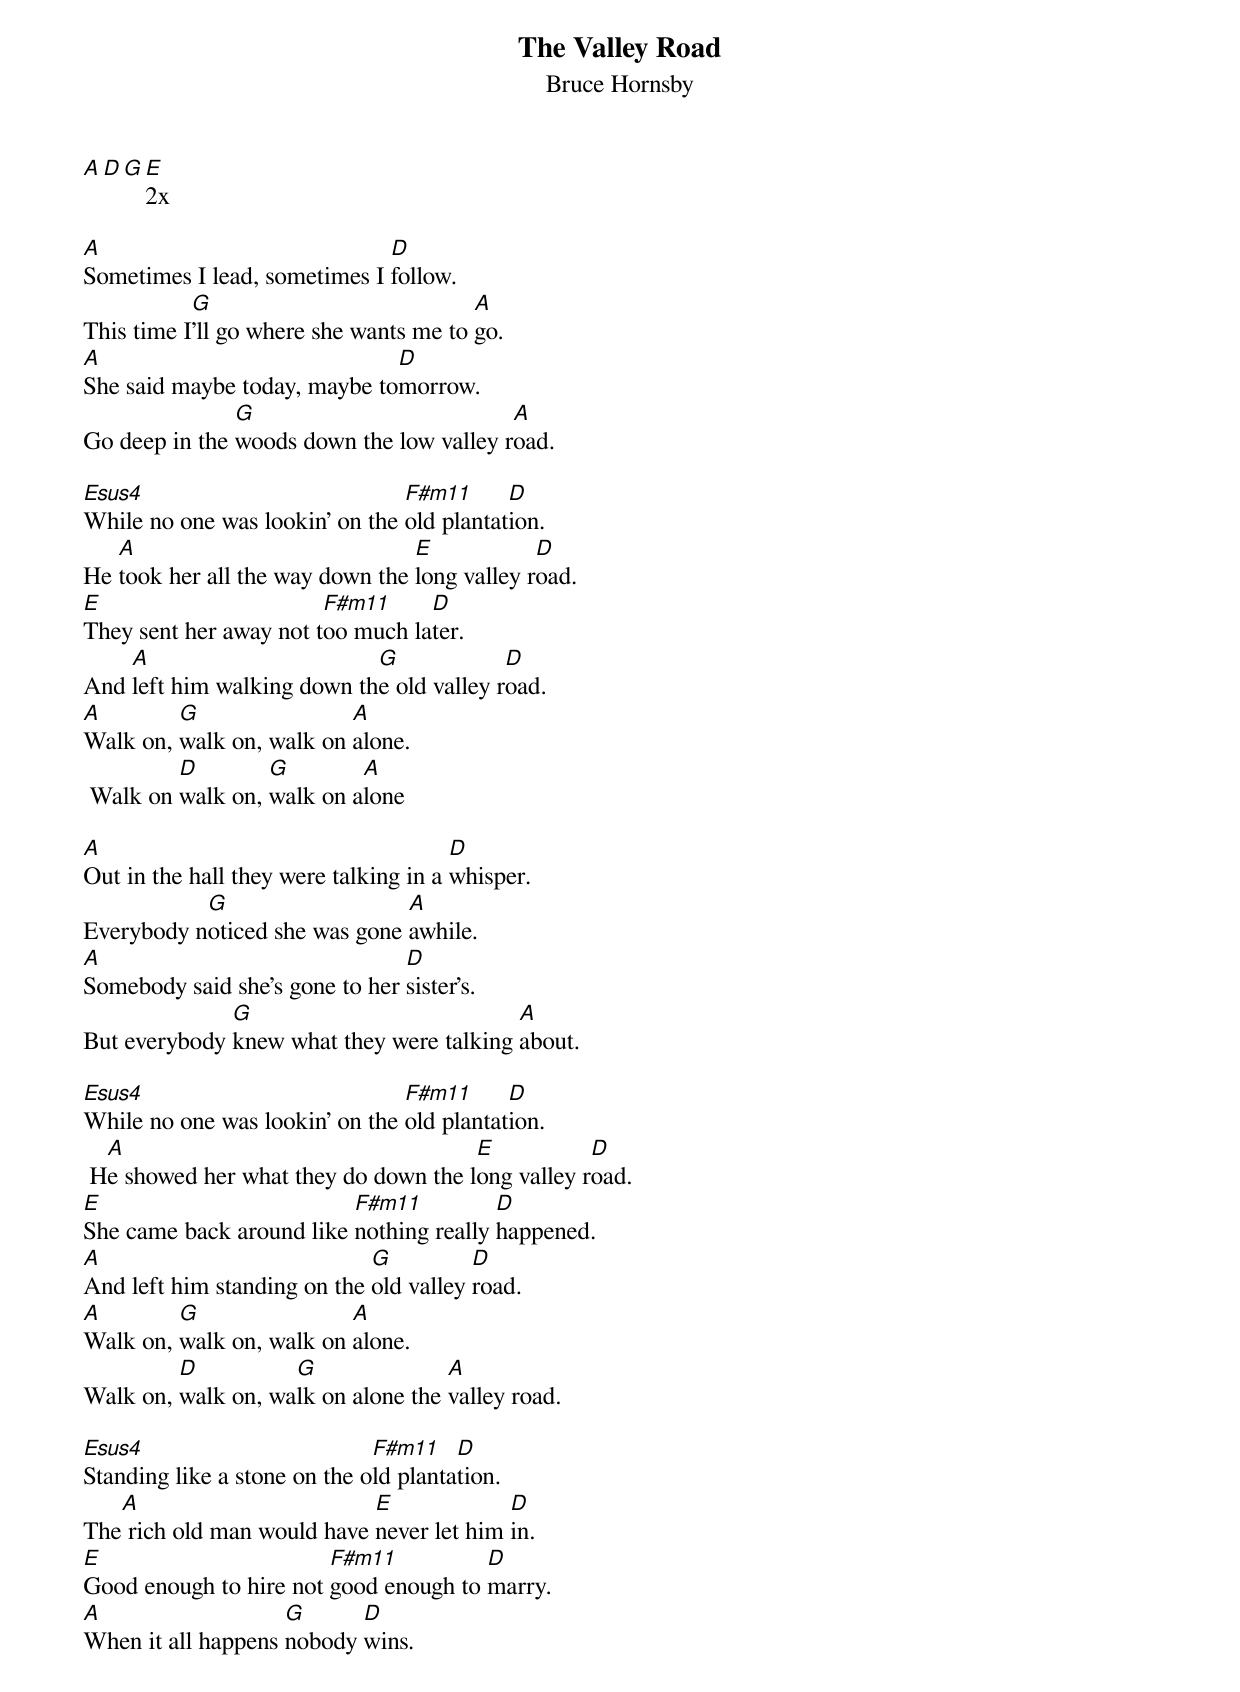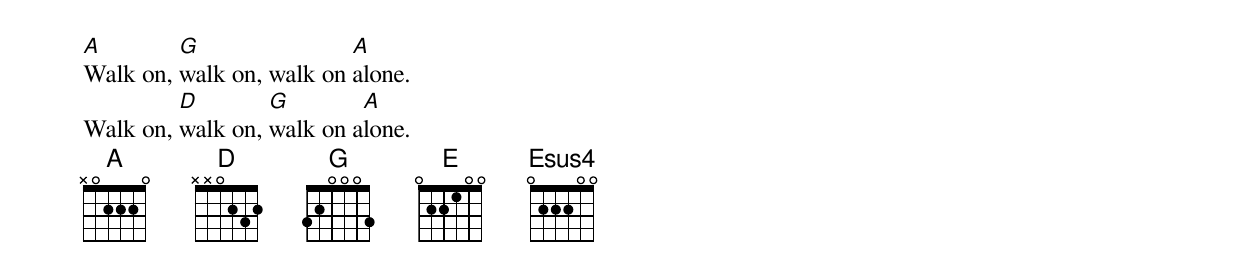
{t:The Valley Road}
{st:Bruce Hornsby}
[A][D][G][E]2x

[A]Sometimes I lead, sometimes I [D]follow.
This time I[G]'ll go where she wants me to [A]go.
[A]She said maybe today, maybe to[D]morrow.
Go deep in the [G]woods down the low valley r[A]oad.

[Esus4]While no one was lookin' on the [F#m11]old plantat[D]ion.
He [A]took her all the way down the [E]long valley r[D]oad.
[E]They sent her away not t[F#m11]oo much la[D]ter.
And [A]left him walking down th[G]e old valley r[D]oad.
[A]Walk on, [G]walk on, walk on [A]alone.
 Walk on [D]walk on, [G]walk on a[A]lone

[A]Out in the hall they were talking in a [D]whisper.
Everybody n[G]oticed she was gone [A]awhile.
[A]Somebody said she's gone to her [D]sister's.
But everybody [G]knew what they were talking [A]about.

[Esus4]While no one was lookin' on the [F#m11]old plantat[D]ion.
 H[A]e showed her what they do down the l[E]ong valley r[D]oad.
[E]She came back around like [F#m11]nothing really [D]happened.
[A]And left him standing on the [G]old valley [D]road.
[A]Walk on, [G]walk on, walk on [A]alone.
Walk on, [D]walk on, wa[G]lk on alone the [A]valley road.

[Esus4]Standing like a stone on the o[F#m11]ld planta[D]tion.
The[A] rich old man would have [E]never let him [D]in.
[E]Good enough to hire not [F#m11]good enough to [D]marry.
[A]When it all happens [G]nobody [D]wins.
[A]Walk on, [G]walk on, walk on [A]alone.
Walk on, [D]walk on, [G]walk on a[A]lone.
